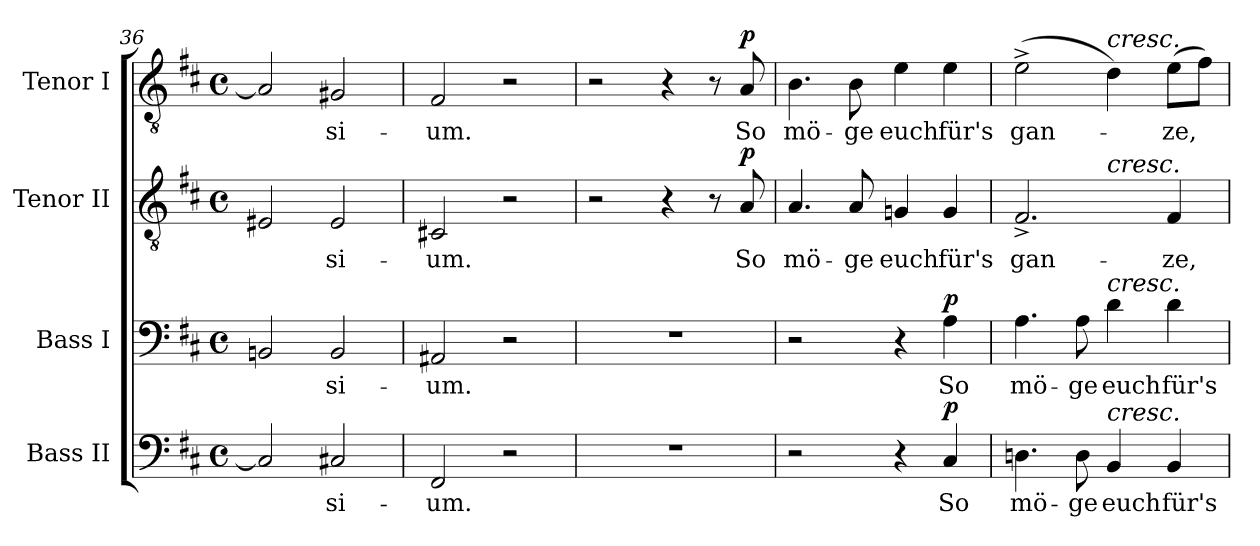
**kern	**text	**dynam	**kern	**text	**dynam	**kern	**text	**dynam	**kern	**text	**dynam
*part4	*part4	*part4	*part3	*part3	*part3	*part2	*part2	*part2	*part1	*part1	*part1
*staff4	*staff4	*staff4	*staff3	*staff3	*staff3	*staff2	*staff2	*staff2	*staff1	*staff1	*staff1
*I"Bass II	*	*	*I"Bass I	*	*	*I"Tenor II	*	*	*I"Tenor I	*	*
*I'B.	*	*	*I'B.	*	*	*I'T.	*	*	*I'T.	*	*
*clefF4	*	*	*clefF4	*	*	*clefGv2	*	*	*clefGv2	*	*
*	*	*	*	*	*	*ITrd7c12	*	*	*ITrd7c12	*	*
*k[f#c#]	*	*	*k[f#c#]	*	*	*k[f#c#]	*	*	*k[f#c#]	*	*
*D:	*	*	*D:	*	*	*D:	*	*	*D:	*	*
*M4/4	*	*	*M4/4	*	*	*M4/4	*	*	*M4/4	*	*
*met(c)	*	*	*met(c)	*	*	*met(c)	*	*	*met(c)	*	*
=36	=36	=36	=36	=36	=36	=36	=36	=36	=36	=36	=36
2C#i/]	.	.	2BBni/	.	.	2EE#Xi/	.	.	2AA#i/]	.	.
!	!LO:LY:b:color=#000000	!	!	!	!	!	!	!	!	!	!
!	!	!	!	!LO:LY:b:color=#000000	!	!	!	!	!	!	!
!	!	!	!	!	!	!	!LO:LY:b:color=#000000	!	!	!	!
!	!	!	!	!	!	!	!	!	!	!LO:LY:b:color=#000000	!
2C#Xi/	-si-	.	2BBi/	-si-	.	2EE#i/	-si-	.	2GG#Xi/	-si-	.
=37	=37	=37	=37	=37	=37	=37	=37	=37	=37	=37	=37
!	!LO:LY:b:color=#000000	!	!	!	!	!	!	!	!	!	!
!	!	!	!	!LO:LY:b:color=#000000	!	!	!	!	!	!	!
!	!	!	!	!	!	!	!LO:LY:b:color=#000000	!	!	!	!
!	!	!	!	!	!	!	!	!	!	!LO:LY:b:color=#000000	!
2FF#i/	-um.	.	2AA#Xi/	-um.	.	2CC#Xi/	-um.	.	2FF#i/	-um.	.
2r	.	.	2r	.	.	2r	.	.	2r	.	.
!!LO:LB:g=z
=38	=38	=38	=38	=38	=38	=38	=38	=38	=38	=38	=38
1r	.	.	1r	.	.	2r	.	.	2r	.	.
.	.	.	.	.	.	4r	.	.	4r	.	.
.	.	.	.	.	.	8r	.	.	8r	.	.
!	!	!	!	!	!	!	!LO:LY:b:color=#000000	!	!	!	!
!	!	!	!	!	!	!	!	!	!	!LO:LY:b:color=#000000	!
.	.	.	.	.	.	8AAi/	So	p	8AAi/	So	p
=39	=39	=39	=39	=39	=39	=39	=39	=39	=39	=39	=39
!	!	!	!	!	!	!	!LO:LY:b:color=#000000	!	!	!	!
!	!	!	!	!	!	!	!	!	!	!LO:LY:b:color=#000000	!
2r	.	.	2r	.	.	4.AAi/	mö-	.	4.BBi\	mö-	.
!	!	!	!	!	!	!	!LO:LY:b:color=#000000	!	!	!	!
!	!	!	!	!	!	!	!	!	!	!LO:LY:b:color=#000000	!
.	.	.	.	.	.	8AAi/	-ge	.	8BBi\	-ge	.
!	!	!	!	!	!	!	!LO:LY:b:color=#000000	!	!	!	!
!	!	!	!	!	!	!	!	!	!	!LO:LY:b:color=#000000	!
4r	.	.	4r	.	.	4GGni/	euch	.	4Ei\	euch	.
!	!LO:LY:b:color=#000000	!	!	!	!	!	!	!	!	!	!
!	!	!	!	!LO:LY:b:color=#000000	!	!	!	!	!	!	!
!	!	!	!	!	!	!	!LO:LY:b:color=#000000	!	!	!	!
!	!	!	!	!	!	!	!	!	!	!LO:LY:b:color=#000000	!
4C#i/	So	p	4Ai\	So	p	4GGi/	für's	.	4Ei\	für's	.
=40	=40	=40	=40	=40	=40	=40	=40	=40	=40	=40	=40
!	!LO:LY:b:color=#000000	!	!	!	!	!	!	!	!	!	!
!	!	!	!	!LO:LY:b:color=#000000	!	!	!	!	!	!	!
!	!	!	!	!	!	!	!LO:LY:b:color=#000000	!	!	!	!
!	!	!	!	!	!	!	!	!	!	!LO:LY:b:color=#000000	!
*	*	*	*	*	*	*^	*	*	*	*	*
4.Dni\	mö-	.	4.Ai\	mö-	.	2.FF#^i/	2ryy	gan-	.	(2E^i\	gan-	.
!	!LO:LY:b:color=#000000	!	!	!	!	!	!	!	!	!	!	!
!	!	!	!	!LO:LY:b:color=#000000	!	!	!	!	!	!	!	!
8Di\	-ge	.	8Ai\	-ge	.	.	.	.	.	.	.	.
!	!LO:LY:b:color=#000000	!	!	!	!	!	!	!	!	!	!	!
!	!	!	!	!	!	!	!	!	!	!LO:TX:a:i:t=cresc.	!	!
!	!	!	!	!	!	!	!LO:TX:a:i:t=cresc.	!	!	!	!	!
!	!	!	!LO:TX:a:i:t=cresc.	!	!	!	!	!	!	!	!	!
!LO:TX:a:i:t=cresc.	!	!	!	!	!	!	!	!	!	!	!	!
!	!	!	!	!LO:LY:b:color=#000000	!	!	!	!	!	!	!	!
4BBi/	euch	.	4di\	euch	.	.	2ryy	.	.	4Di\)	.	.
!	!LO:LY:b:color=#000000	!	!	!	!	!	!	!	!	!	!	!
!	!	!	!	!LO:LY:b:color=#000000	!	!	!	!	!	!	!	!
!	!	!	!	!	!	!	!	!LO:LY:b:color=#000000	!	!	!	!
!	!	!	!	!	!	!	!	!	!	!	!LO:LY:b:color=#000000	!
4BBi/	für's	.	4di\	für's	.	4FF#i/	.	-ze,	.	(8Ei\L	-ze,	.
.	.	.	.	.	.	.	.	.	.	8F#i\J)	.	.
*	*	*	*	*	*	*v	*v	*	*	*	*	*
=	=	=	=	=	=	=	=	=	=	=	=
*-	*-	*-	*-	*-	*-	*-	*-	*-	*-	*-	*-
